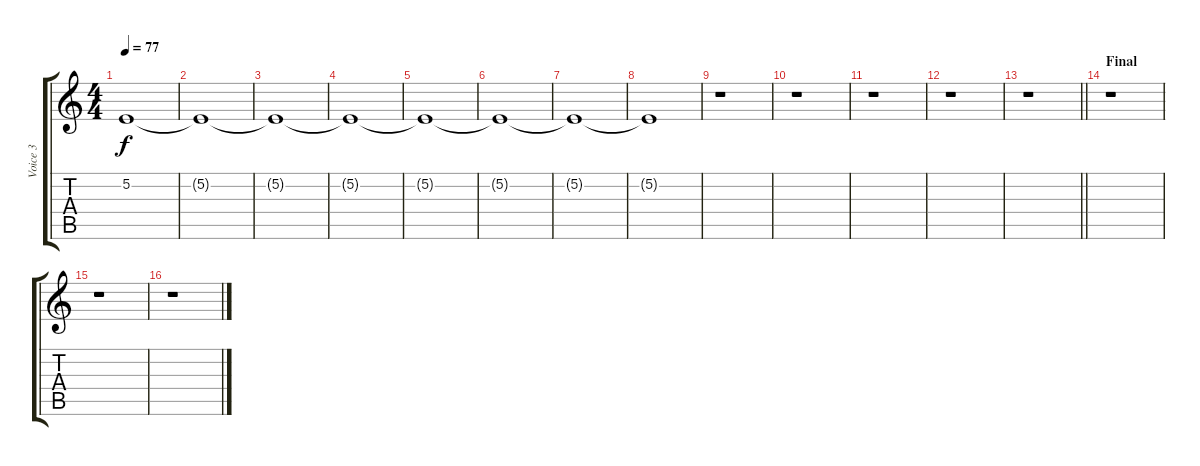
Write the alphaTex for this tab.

\track ("Voice 3" "Voice 3") {instrument synthvoice}
\staff {score tabs}
\tuning (E4 B3 G3 D3 A2 E2) {hide}
\ts (4 4)
\tempo 77
\clef g2
\ks c
5.2{t}.1{dy f} |
5.2{t}.1 |
5.2{t}.1 |
5.2{t}.1 |
5.2{t}.1 |
5.2{t}.1{volume 0} |
5.2{t}.1 |
5.2{t}.1 |
r.1 |
r.1 |
r.1 |
r.1 |
\barLineRight lightlight
r.1 |
\section ("" "Final")
r.1 |
r.1 |
r.1
